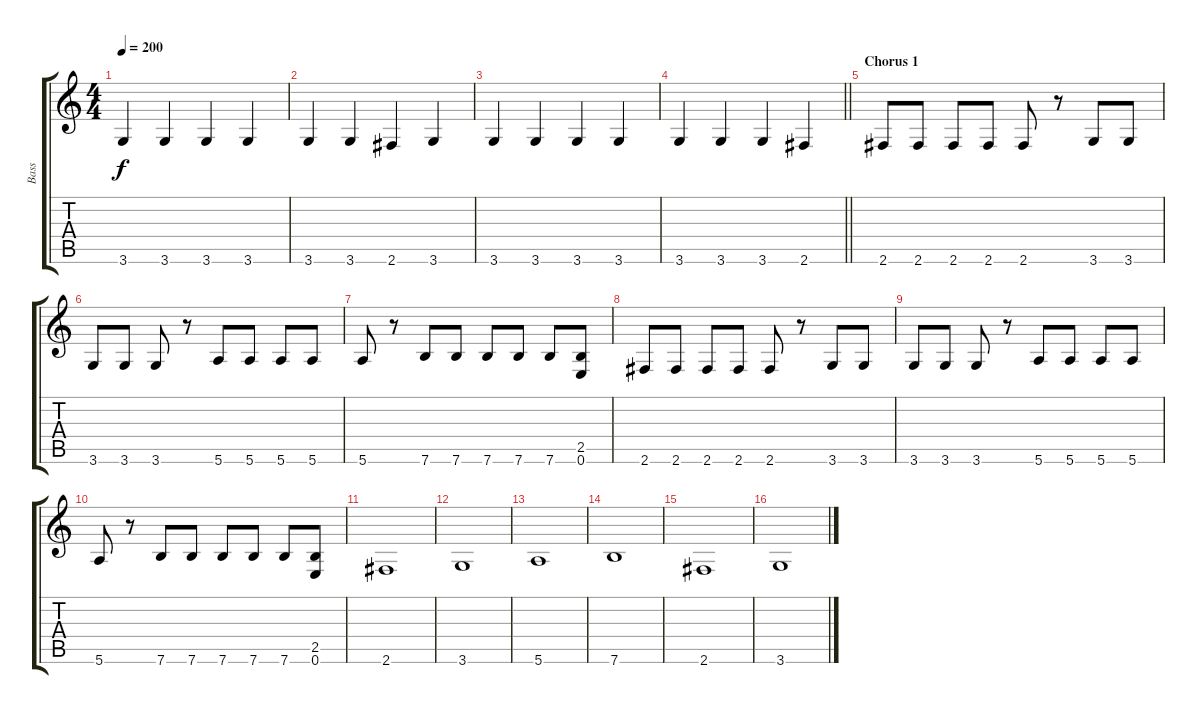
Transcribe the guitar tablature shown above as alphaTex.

\track ("Bass" "Bass") {instrument electricbasspick}
\staff {score tabs}
\tuning (E4 B3 G3 D3 A2 E2) {hide}
\ts (4 4)
\tempo 200
\clef g2
\ks c
3.6.4{dy f} 3.6.4 3.6.4 3.6.4 |
3.6.4 3.6.4 2.6.4 3.6.4 |
3.6.4 3.6.4 3.6.4 3.6.4 |
\barLineRight lightlight
3.6.4 3.6.4 3.6.4 2.6.4 |
\section ("" "Chorus 1")
2.6.8 2.6.8 2.6.8 2.6.8 2.6.8 r.8 3.6.8 3.6.8 |
3.6.8 3.6.8 3.6.8 r.8 5.6.8 5.6.8 5.6.8 5.6.8 |
5.6.8 r.8 7.6.8 7.6.8 7.6.8 7.6.8 7.6.8 (2.5 0.6).8 |
2.6.8 2.6.8 2.6.8 2.6.8 2.6.8 r.8 3.6.8 3.6.8 |
3.6.8 3.6.8 3.6.8 r.8 5.6.8 5.6.8 5.6.8 5.6.8 |
5.6.8 r.8 7.6.8 7.6.8 7.6.8 7.6.8 7.6.8 (2.5 0.6).8 |
2.6.1 |
3.6.1 |
5.6.1 |
7.6.1 |
2.6.1 |
3.6.1
